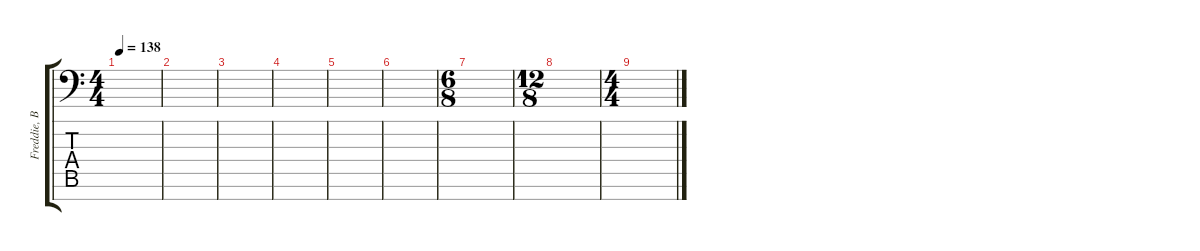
\track ("Freddie, Brian, Roger - Backin" "Freddie, B") {instrument overdrivenguitar}
\staff {score tabs}
\tuning (E5 B4 G4 D4 A3 E3 C-1) {hide}
\ts (4 4)
\tempo 138
\clef f4
\ks c
|
|
|
|
|
|
\ts (6 8)
|
\ts (12 8)
|
\ts (4 4)
